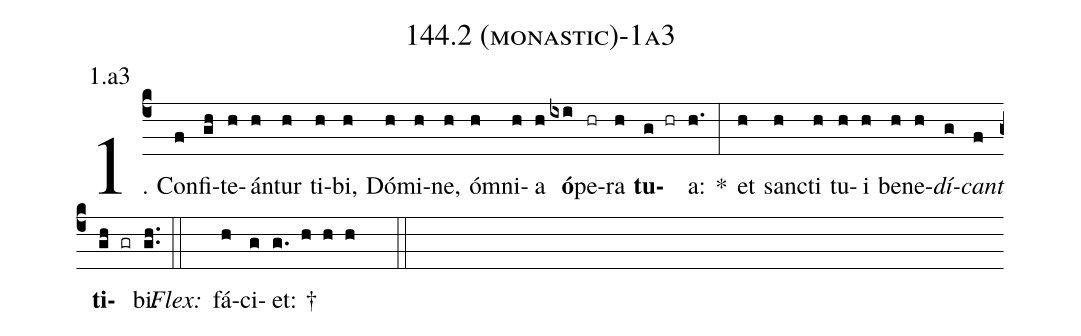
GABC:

name: 144.2 (monastic)-1a3;
annotation: 1.a3;
%%
(c4)1. Con(f)fi(gh)te(h)án(h)tur(h) ti(h)bi,(h) Dó(h)mi(h)ne,(h) óm(h)ni(h)a(h) <b>ó</b>(ixi)pe(hr)ra(h) <b>tu</b>(g hr)a:(h.) *(:) et(h) sanc(h)ti(h) tu(h)i(h) be(h)ne(h)<i>dí</i>(g)<i>cant</i>(f) <b>ti</b>(gh gr)bi.(gh..) (::)
<i>Flex:</i>()  fá(h)ci(g)et: †(g. h h h  ::)
